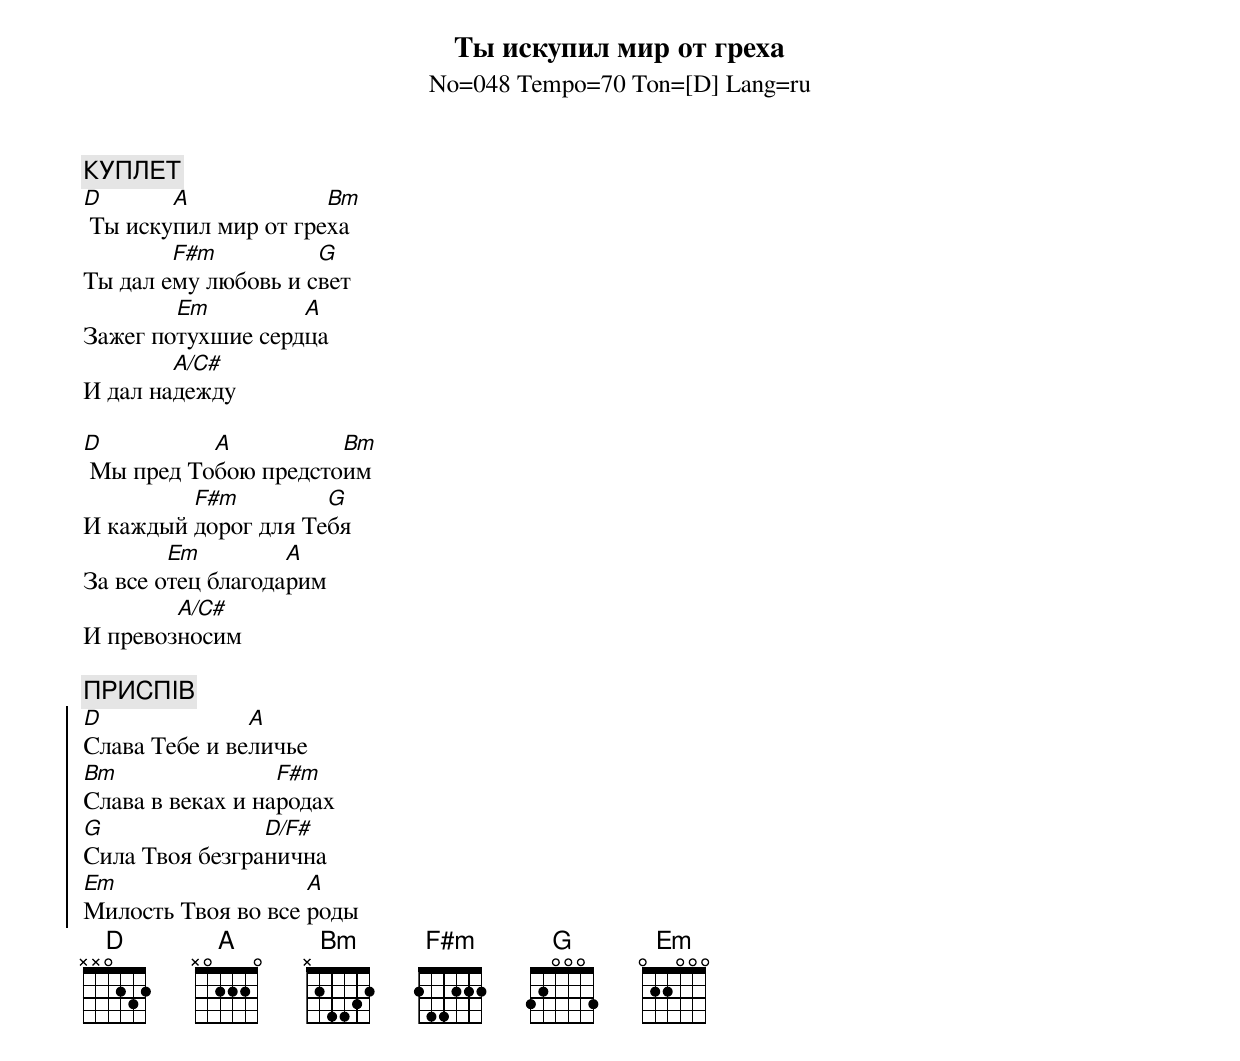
{title:Ты искупил мир от греха}
{subtitle:No=048 Tempo=70 Ton=[D] Lang=ru}

{c: КУПЛЕТ}
[D] Ты иску[A]пил мир от гре[Bm]ха
Ты дал е[F#m]му любовь и с[G]вет
Зажег по[Em]тухшие серд[A]ца
И дал на[A/C#]дежду

[D] Мы пред То[A]бою предсто[Bm]им
И каждый [F#m]дорог для Те[G]бя
За все о[Em]тец благода[A]рим
И превоз[A/C#]носим

{c: ПРИСПІВ}
{soc}
[D]Слава Тебе и ве[A]личье
[Bm]Слава в веках и на[F#m]родах
[G]Сила Твоя безгра[D/F#]нична
[Em]Милость Твоя во все [A]роды
{eoc}
